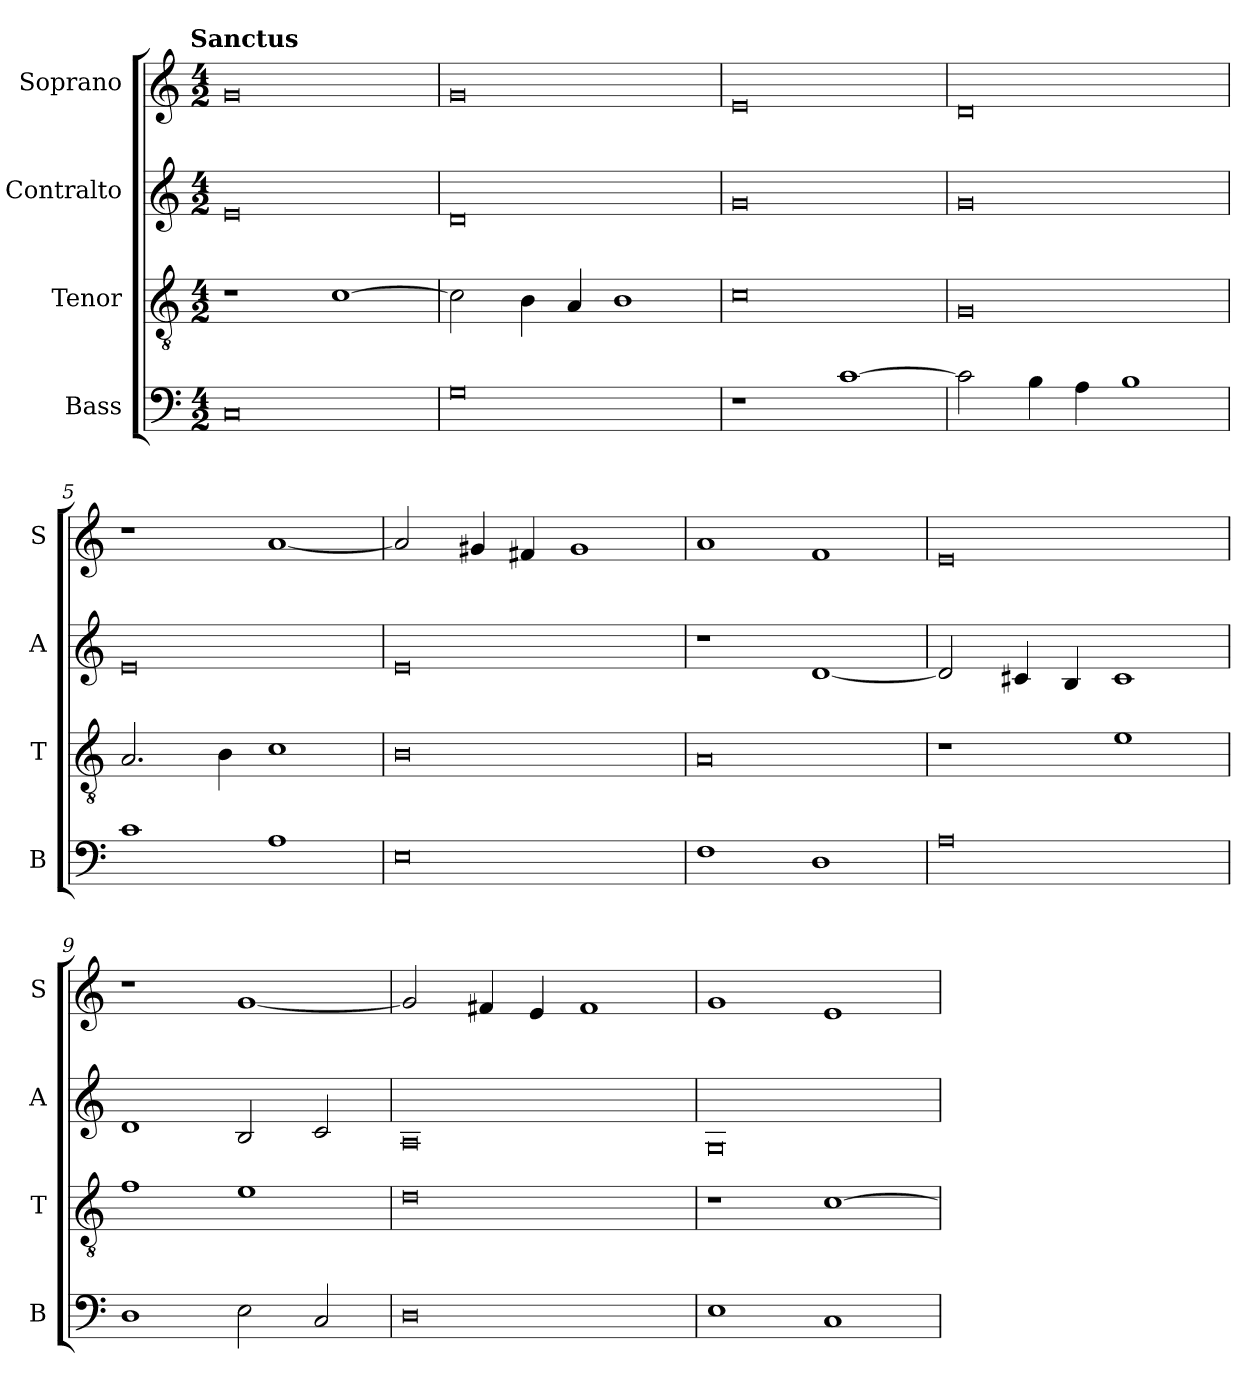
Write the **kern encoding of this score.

**kern	**kern	**kern	**kern
*part4	*part3	*part2	*part1
*staff4	*staff3	*staff2	*staff1
*I"Bass	*I"Tenor	*I"Contralto	*I"Soprano
*I'B	*I'T	*I'A	*I'S
*clefF4	*clefGv2	*clefG2	*clefG2
*k[]	*k[]	*k[]	*k[]
*G:mix	*G:mix	*G:mix	*G:mix
!!LO:TX:omd:t=Sanctus
*M4/2	*M4/2	*M4/2	*M4/2
=1	=1	=1	=1
0C	1r	0e	0g
.	[1c	.	.
=2	=2	=2	=2
0G	2c]	0d	0g
.	4B	.	.
.	4A	.	.
.	1B	.	.
=3	=3	=3	=3
1r	0c	0g	0e
[1c	.	.	.
=4	=4	=4	=4
2c]	0G	0g	0d
4B	.	.	.
4A	.	.	.
1B	.	.	.
=5	=5	=5	=5
1c	2.A	0e	1r
.	4B	.	.
1A	1c	.	[1a
=6	=6	=6	=6
0E	0B	0e	2a]
.	.	.	4g#X
.	.	.	4f#X
.	.	.	1g#
=7	=7	=7	=7
1F	0A	1r	1a
1D	.	[1d	1f
=8	=8	=8	=8
0A	1r	2d]	0e
.	.	4c#X	.
.	.	4B	.
.	1e	1c#	.
=9	=9	=9	=9
1D	1f	1d	1r
2E	1e	2B	[1g
2C	.	2c	.
=10	=10	=10	=10
0D	0d	0A	2g]
.	.	.	4f#X
.	.	.	4e
.	.	.	1f#
=11	=11	=11	=11
1E	1r	0G	1g
1C	[1c	.	1e
=	=	=	=
*-	*-	*-	*-
